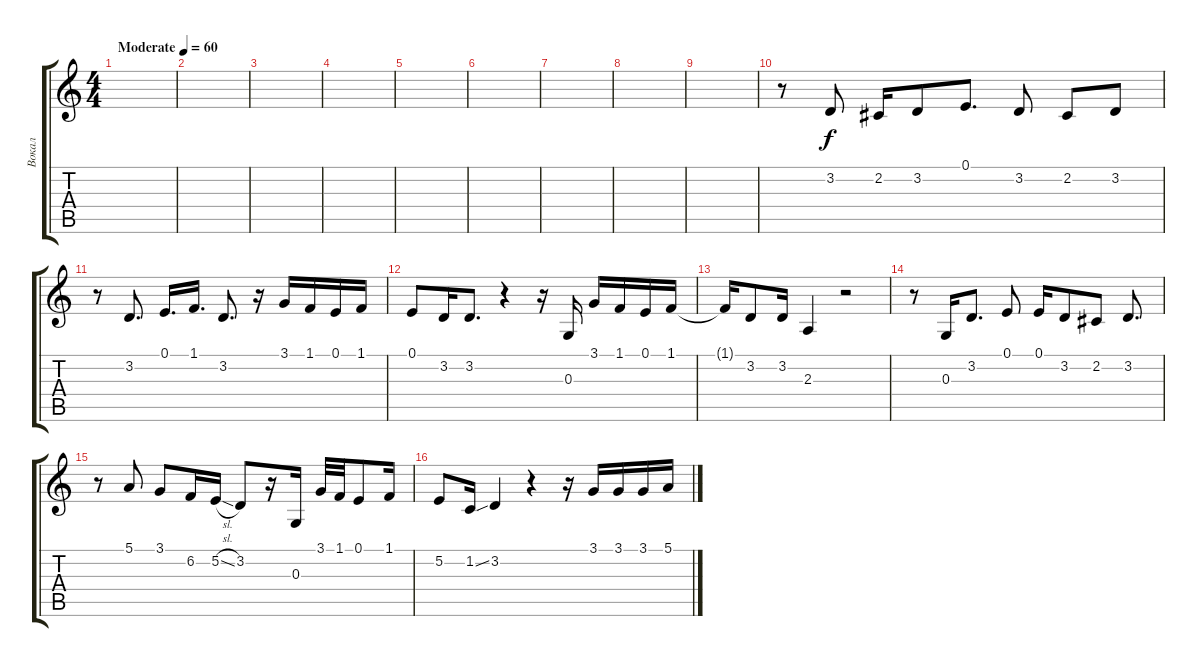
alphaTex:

\track ("Вокал" "Вокал") {instrument trombone}
\staff {score tabs}
\tuning (E4 B3 G3 D3 A2 E2) {hide}
\ts (4 4)
\tempo (60 "Moderate")
\clef g2
\ks c
|
|
|
|
|
|
|
|
|
r.8 3.2.8 2.2.16 3.2.8 0.1.8{d} 3.2.8 2.2.8 3.2.8 |
r.8 3.2.8{d} 0.1.16{d} 1.1.16{d} 3.2.8{d} r.16 3.1.16 1.1.16 0.1.16 1.1.16 |
0.1.8 3.2.16 3.2.8{d} r.4 r.16 0.3.16 3.1.16 1.1.16 0.1.16 1.1.16 |
1.1{t}.16 3.2.8 3.2.16 2.3.4 r.2 |
r.8 0.3.16 3.2.8{d} 0.1.8 0.1.16 3.2.8 2.2.8 3.2.8{d} |
r.8 5.1.8 3.1.8 6.2.16 5.2{sl}.16 3.2.8 r.16 0.3.16 3.1.32 1.1.32 0.1.8 1.1.16 |
5.2.8 1.2{ss}.16 3.2.4 r.4 r.16 3.1.16 3.1.16 3.1.16 5.1.16
